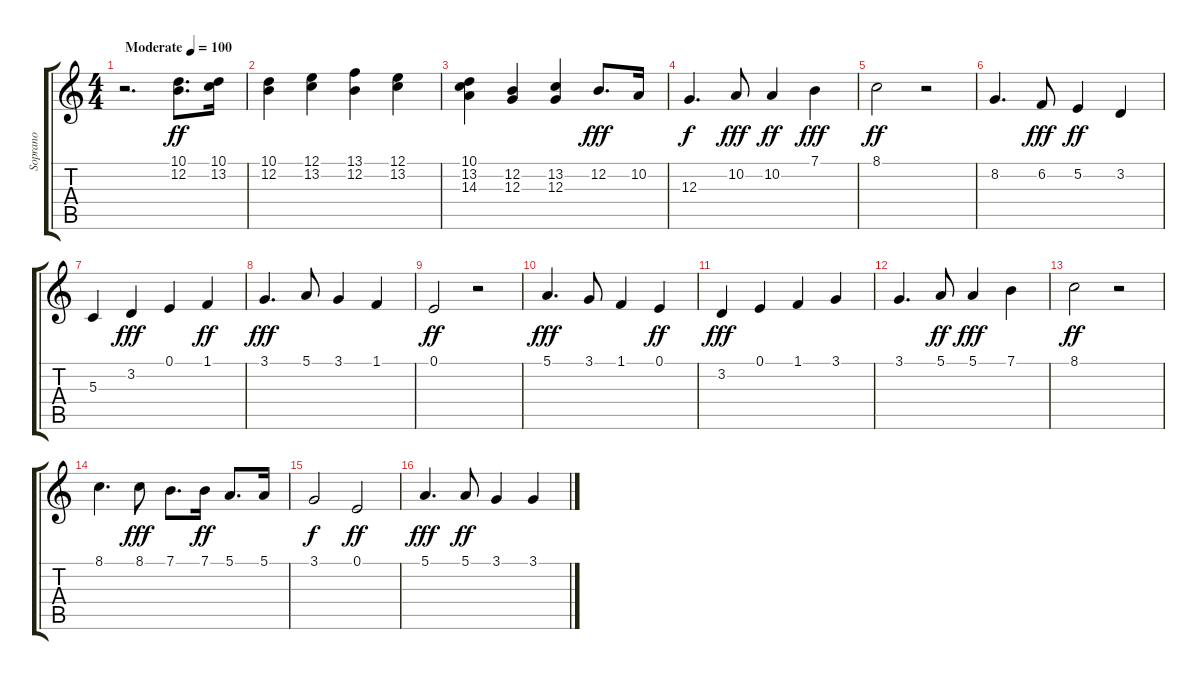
\track ("Soprano " "Soprano ") {instrument trombone}
\staff {score tabs}
\tuning (E4 B3 G3 D3 A2 E2) {hide}
\ts (4 4)
\tempo (100 "Moderate")
\clef g2
\ks c
r.2{d dy ff instrument trombone} (10.1 12.2).8{d} (10.1 13.2).16 |
(10.1 12.2).4 (12.1 13.2).4 (13.1 12.2).4 (12.1 13.2).4 |
(10.1 13.2 14.3).4 (12.2 12.3).4 (13.2 12.3).4 12.2.8{d dy fff} 10.2.16 |
12.3.4{d dy f} 10.2.8{dy fff} 10.2.4{dy ff} 7.1.4{dy fff} |
8.1.2{dy ff} r.2 |
8.2.4{d} 6.2.8{dy fff} 5.2.4{dy ff} 3.2.4 |
5.3.4 3.2.4{dy fff} 0.1.4 1.1.4{dy ff} |
3.1.4{d dy fff} 5.1.8 3.1.4 1.1.4 |
0.1.2{dy ff} r.2 |
5.1.4{d dy fff} 3.1.8 1.1.4 0.1.4{dy ff} |
3.2.4{dy fff} 0.1.4 1.1.4 3.1.4 |
3.1.4{d} 5.1.8{dy ff} 5.1.4{dy fff} 7.1.4 |
8.1.2{dy ff} r.2 |
8.1.4{d} 8.1.8{dy fff} 7.1.8{d} 7.1.16{dy ff} 5.1.8{d} 5.1.16 |
3.1.2{dy f} 0.1.2{dy ff} |
5.1.4{d dy fff} 5.1.8{dy ff} 3.1.4 3.1.4
